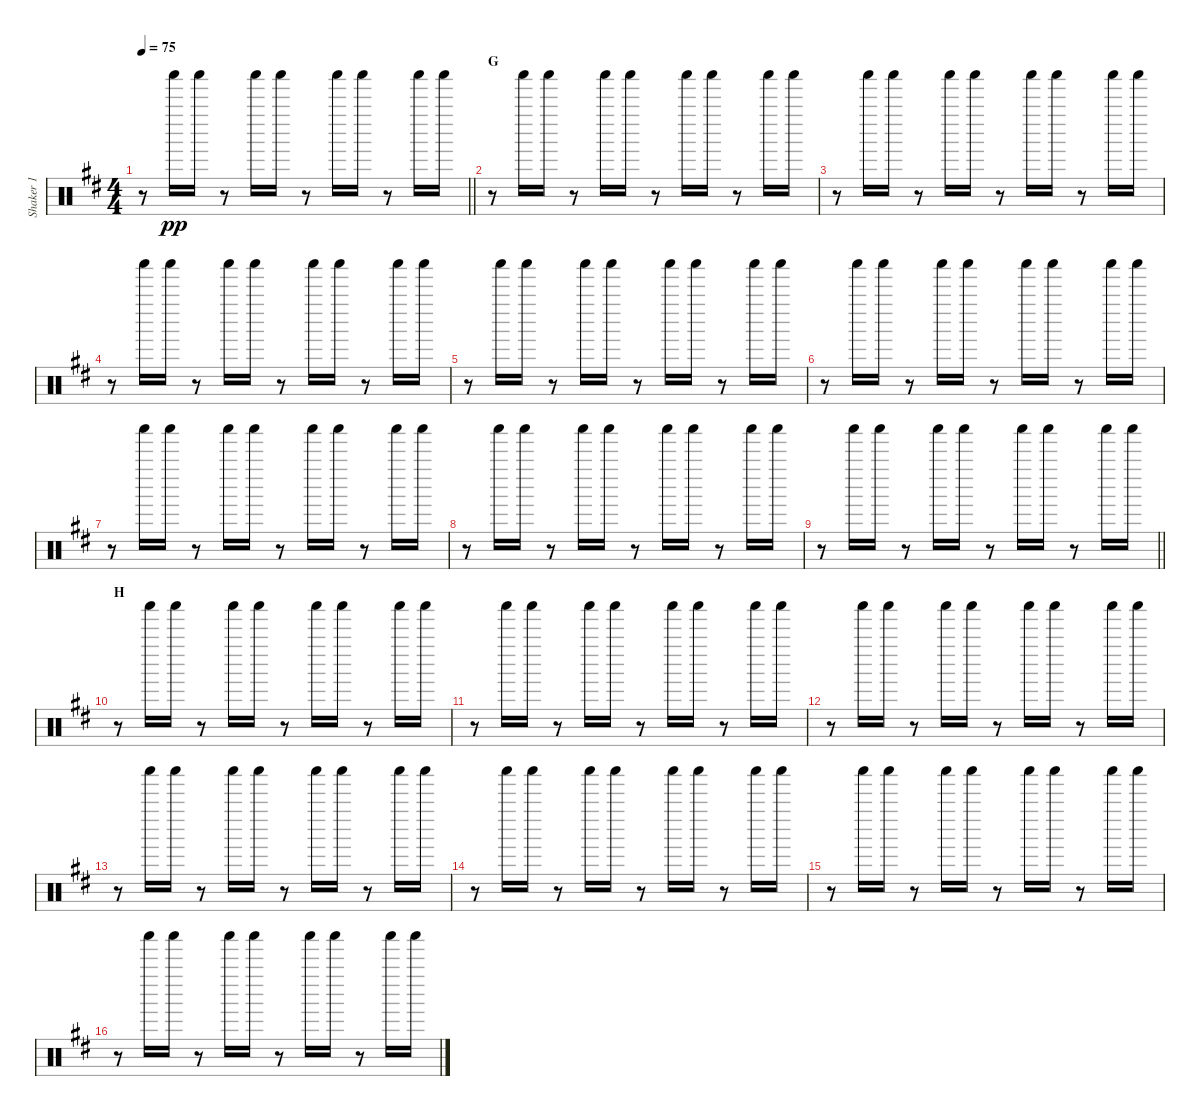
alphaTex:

\track ("Shaker 1" "Shaker 1") {instrument percussion}
\staff {score}
\articulation defaults
\ts (4 4)
\tempo 75
\clef neutral
\barLineRight lightlight
\ks d
r.8{dy pp} "Shaker (hit)".16 "Shaker (hit)".16 r.8 "Shaker (hit)".16 "Shaker (hit)".16 r.8 "Shaker (hit)".16 "Shaker (hit)".16 r.8 "Shaker (hit)".16 "Shaker (hit)".16 |
\section ("" "G")
r.8 "Shaker (hit)".16 "Shaker (hit)".16 r.8 "Shaker (hit)".16 "Shaker (hit)".16 r.8 "Shaker (hit)".16 "Shaker (hit)".16 r.8 "Shaker (hit)".16 "Shaker (hit)".16 |
r.8 "Shaker (hit)".16 "Shaker (hit)".16 r.8 "Shaker (hit)".16 "Shaker (hit)".16 r.8 "Shaker (hit)".16 "Shaker (hit)".16 r.8 "Shaker (hit)".16 "Shaker (hit)".16 |
r.8 "Shaker (hit)".16 "Shaker (hit)".16 r.8 "Shaker (hit)".16 "Shaker (hit)".16 r.8 "Shaker (hit)".16 "Shaker (hit)".16 r.8 "Shaker (hit)".16 "Shaker (hit)".16 |
r.8 "Shaker (hit)".16 "Shaker (hit)".16 r.8 "Shaker (hit)".16 "Shaker (hit)".16 r.8 "Shaker (hit)".16 "Shaker (hit)".16 r.8 "Shaker (hit)".16 "Shaker (hit)".16 |
r.8 "Shaker (hit)".16 "Shaker (hit)".16 r.8 "Shaker (hit)".16 "Shaker (hit)".16 r.8 "Shaker (hit)".16 "Shaker (hit)".16 r.8 "Shaker (hit)".16 "Shaker (hit)".16 |
r.8 "Shaker (hit)".16 "Shaker (hit)".16 r.8 "Shaker (hit)".16 "Shaker (hit)".16 r.8 "Shaker (hit)".16 "Shaker (hit)".16 r.8 "Shaker (hit)".16 "Shaker (hit)".16 |
r.8 "Shaker (hit)".16 "Shaker (hit)".16 r.8 "Shaker (hit)".16 "Shaker (hit)".16 r.8 "Shaker (hit)".16 "Shaker (hit)".16 r.8 "Shaker (hit)".16 "Shaker (hit)".16 |
\barLineRight lightlight
r.8 "Shaker (hit)".16 "Shaker (hit)".16 r.8 "Shaker (hit)".16 "Shaker (hit)".16 r.8 "Shaker (hit)".16 "Shaker (hit)".16 r.8 "Shaker (hit)".16 "Shaker (hit)".16 |
\section ("" "H")
r.8 "Shaker (hit)".16 "Shaker (hit)".16 r.8 "Shaker (hit)".16 "Shaker (hit)".16 r.8 "Shaker (hit)".16 "Shaker (hit)".16 r.8 "Shaker (hit)".16 "Shaker (hit)".16 |
r.8 "Shaker (hit)".16 "Shaker (hit)".16 r.8 "Shaker (hit)".16 "Shaker (hit)".16 r.8 "Shaker (hit)".16 "Shaker (hit)".16 r.8 "Shaker (hit)".16 "Shaker (hit)".16 |
r.8 "Shaker (hit)".16 "Shaker (hit)".16 r.8 "Shaker (hit)".16 "Shaker (hit)".16 r.8 "Shaker (hit)".16 "Shaker (hit)".16 r.8 "Shaker (hit)".16 "Shaker (hit)".16 |
r.8 "Shaker (hit)".16 "Shaker (hit)".16 r.8 "Shaker (hit)".16 "Shaker (hit)".16 r.8 "Shaker (hit)".16 "Shaker (hit)".16 r.8 "Shaker (hit)".16 "Shaker (hit)".16 |
r.8 "Shaker (hit)".16 "Shaker (hit)".16 r.8 "Shaker (hit)".16 "Shaker (hit)".16 r.8 "Shaker (hit)".16 "Shaker (hit)".16 r.8 "Shaker (hit)".16 "Shaker (hit)".16 |
r.8 "Shaker (hit)".16 "Shaker (hit)".16 r.8 "Shaker (hit)".16 "Shaker (hit)".16 r.8 "Shaker (hit)".16 "Shaker (hit)".16 r.8 "Shaker (hit)".16 "Shaker (hit)".16 |
r.8 "Shaker (hit)".16 "Shaker (hit)".16 r.8 "Shaker (hit)".16 "Shaker (hit)".16 r.8 "Shaker (hit)".16 "Shaker (hit)".16 r.8 "Shaker (hit)".16 "Shaker (hit)".16
